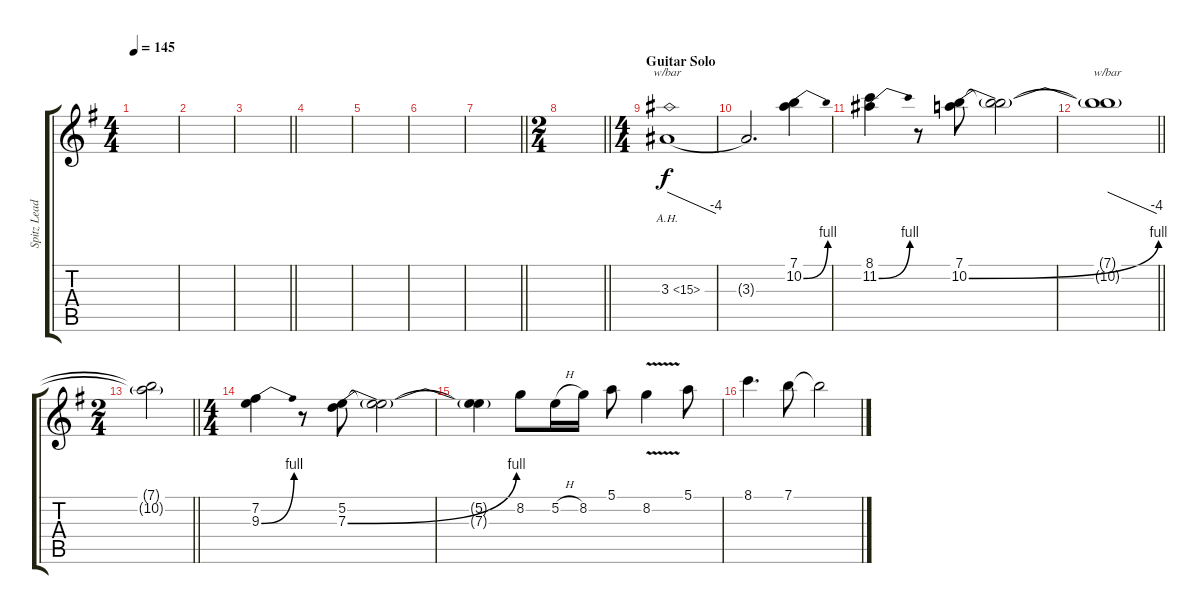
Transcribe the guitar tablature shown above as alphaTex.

\track ("Spitz Lead" "Spitz Lead") {instrument overdrivenguitar}
\staff {score tabs}
\tuning (E4 B3 G3 D3 A2 E2) {hide}
\ts (4 4)
\tempo 145
\clef g2
\ks g
|
|
\barLineRight lightlight
|
|
|
|
\barLineRight lightlight
|
\ts (2 4)
\barLineRight lightlight
|
\ts (4 4)
\section ("" "Guitar Solo")
3.3{ah 12}.1{tbe (dive default 0 0 60 -16)} |
3.3{t}.2{d} (7.1 10.2{be (bend 0 0 60 4)}).4 |
(8.1 11.2{be (bend 0 0 60 4)}).4 r.8 (7.1 10.2{be (bend 0 0 60 4)}).8 (7.1{t} 10.2{t}).2 |
\barLineRight lightlight
(7.1{t} 10.2{t}).1{tbe (dive default 0 0 60 -16)} |
\ts (2 4)
\barLineRight lightlight
(7.1{t} 10.2{t}).2 |
\ts (4 4)
(7.2 9.3{be (bend 0 0 60 4)}).4 r.8 (5.2 7.3{be (bend 0 0 60 4)}).8 (5.2{t} 7.3{t}).2 |
(5.2{t} 7.3{t}).4 8.2.8 5.2{h}.16 8.2.16 5.1.8 8.2{v}.4 5.1.8 |
8.1.4{d} 7.1.8 7.1{t}.2
